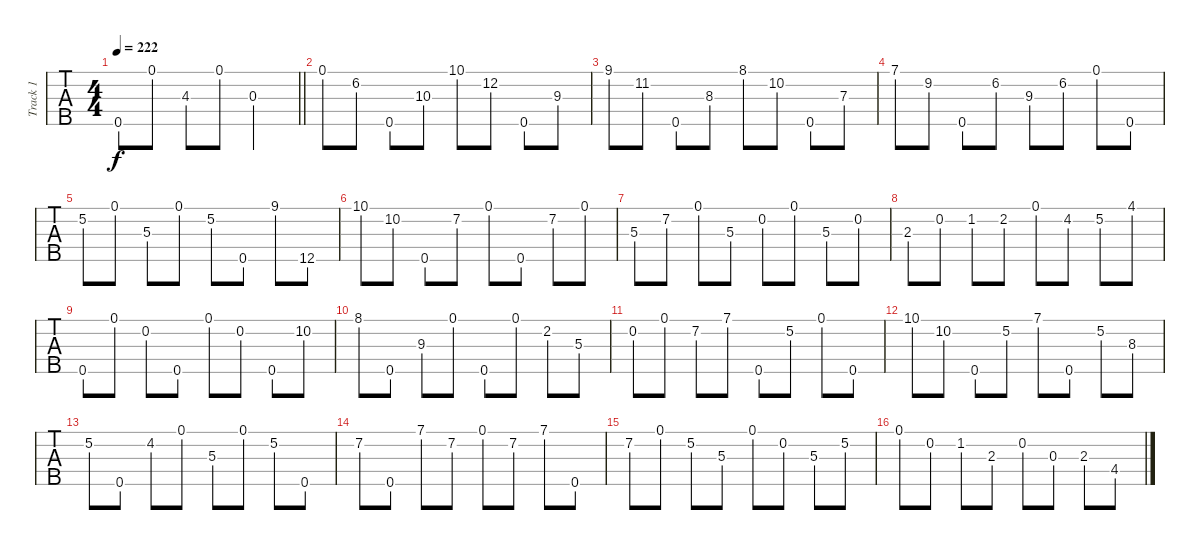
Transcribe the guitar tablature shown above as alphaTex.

\track ("Track 1" "Track 1") {instrument banjo}
\staff {tabs}
\tuning (D4 B3 G3 D3 G4) {hide}
\displaytranspose 12
\ts (4 4)
\tempo 222
\clef g2
\barLineRight lightlight
\ks c
0.5.8{dy f} 0.1.8 4.3.8 0.1.8 0.3.2 |
0.1.8 6.2.8 0.5.8 10.3.8 10.1.8 12.2.8 0.5.8 9.3.8 |
9.1.8 11.2.8 0.5.8 8.3.8 8.1.8 10.2.8 0.5.8 7.3.8 |
7.1.8 9.2.8 0.5.8 6.2.8 9.3.8 6.2.8 0.1.8 0.5.8 |
5.2.8 0.1.8 5.3.8 0.1.8 5.2.8 0.5.8 9.1.8 12.5.8 |
10.1.8 10.2.8 0.5.8 7.2.8 0.1.8 0.5.8 7.2.8 0.1.8 |
5.3.8 7.2.8 0.1.8 5.3.8 0.2.8 0.1.8 5.3.8 0.2.8 |
2.3.8 0.2.8 1.2.8 2.2.8 0.1.8 4.2.8 5.2.8 4.1.8 |
0.5.8 0.1.8 0.2.8 0.5.8 0.1.8 0.2.8 0.5.8 10.2.8 |
8.1.8 0.5.8 9.3.8 0.1.8 0.5.8 0.1.8 2.2.8 5.3.8 |
0.2.8 0.1.8 7.2.8 7.1.8 0.5.8 5.2.8 0.1.8 0.5.8 |
10.1.8 10.2.8 0.5.8 5.2.8 7.1.8 0.5.8 5.2.8 8.3.8 |
5.2.8 0.5.8 4.2.8 0.1.8 5.3.8 0.1.8 5.2.8 0.5.8 |
7.2.8 0.5.8 7.1.8 7.2.8 0.1.8 7.2.8 7.1.8 0.5.8 |
7.2.8 0.1.8 5.2.8 5.3.8 0.1.8 0.2.8 5.3.8 5.2.8 |
0.1.8 0.2.8 1.2.8 2.3.8 0.2.8 0.3.8 2.3.8 4.4.8
